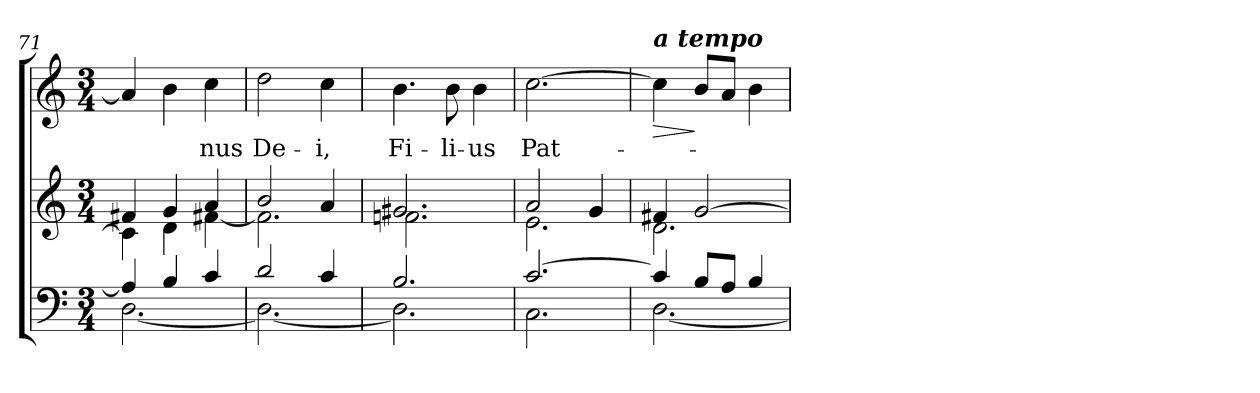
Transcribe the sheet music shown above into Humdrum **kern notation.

**kern	**kern	**kern	**text	**dynam
*part2	*part2	*part1	*part1	*part1
*staff3	*staff2	*staff1	*staff1	*staff1
*clefF4	*clefG2	*clefG2	*	*
*k[]	*k[]	*k[]	*	*
*C:	*C:	*C:	*	*
*M3/4	*M3/4	*M3/4	*	*
=71	=71	=71	=71	=71
*^	*^	*	*	*
4A/]	[<2.D\	4f#X/	4c\]	4a/]	.	.
4B/	.	4g/	4d\	4b\	.	.
!	!	!	!	!	!LO:LY:b	!
4c/	.	4a/	[<4f#X\	4cc\	-nus	.
=72	=72	=72	=72	=72	=72	=72
!	!	!	!	!	!LO:LY:b	!
2d/	2.D\_	2b/	2.f#\]	2dd\	De-	.
!	!	!	!	!	!LO:LY:b	!
4c/	.	4a/	.	4cc\	-i,	.
=73	=73	=73	=73	=73	=73	=73
!	!	!	!	!	!LO:LY:b	!
2.B/	2.D\]	2.g#X/	2.fn\	4.b\	Fi-	.
!	!	!	!	!	!LO:LY:b	!
.	.	.	.	8b\	-li-	.
!	!	!	!	!	!LO:LY:b	!
.	.	.	.	4b\	-us	.
!!LO:LB:g=z
=74	=74	=74	=74	=74	=74	=74
!	!	!	!	!	!LO:LY:b	!
[>2.c/	2.C\	2a/	2.e\	[2.cc\	Pat-	.
.	.	4g/	.	.	.	.
=75	=75	=75	=75	=75	=75	=75
!	!	!	!	!LO:TX:a:Bi:t=a tempo	!	!
!	!	!	!	!	!	!LO:HP:b
4c/]	[<2.D\	4f#X/	2.d\	4cc\]	.	>
8B/L	.	[>2g/	.	8b/L	.	]
8A/J	.	.	.	8a/J	.	.
4B/	.	.	.	4b\	.	.
*v	*v	*	*	*	*	*
*	*v	*v	*	*	*
=	=	=	=	=
*-	*-	*-	*-	*-
